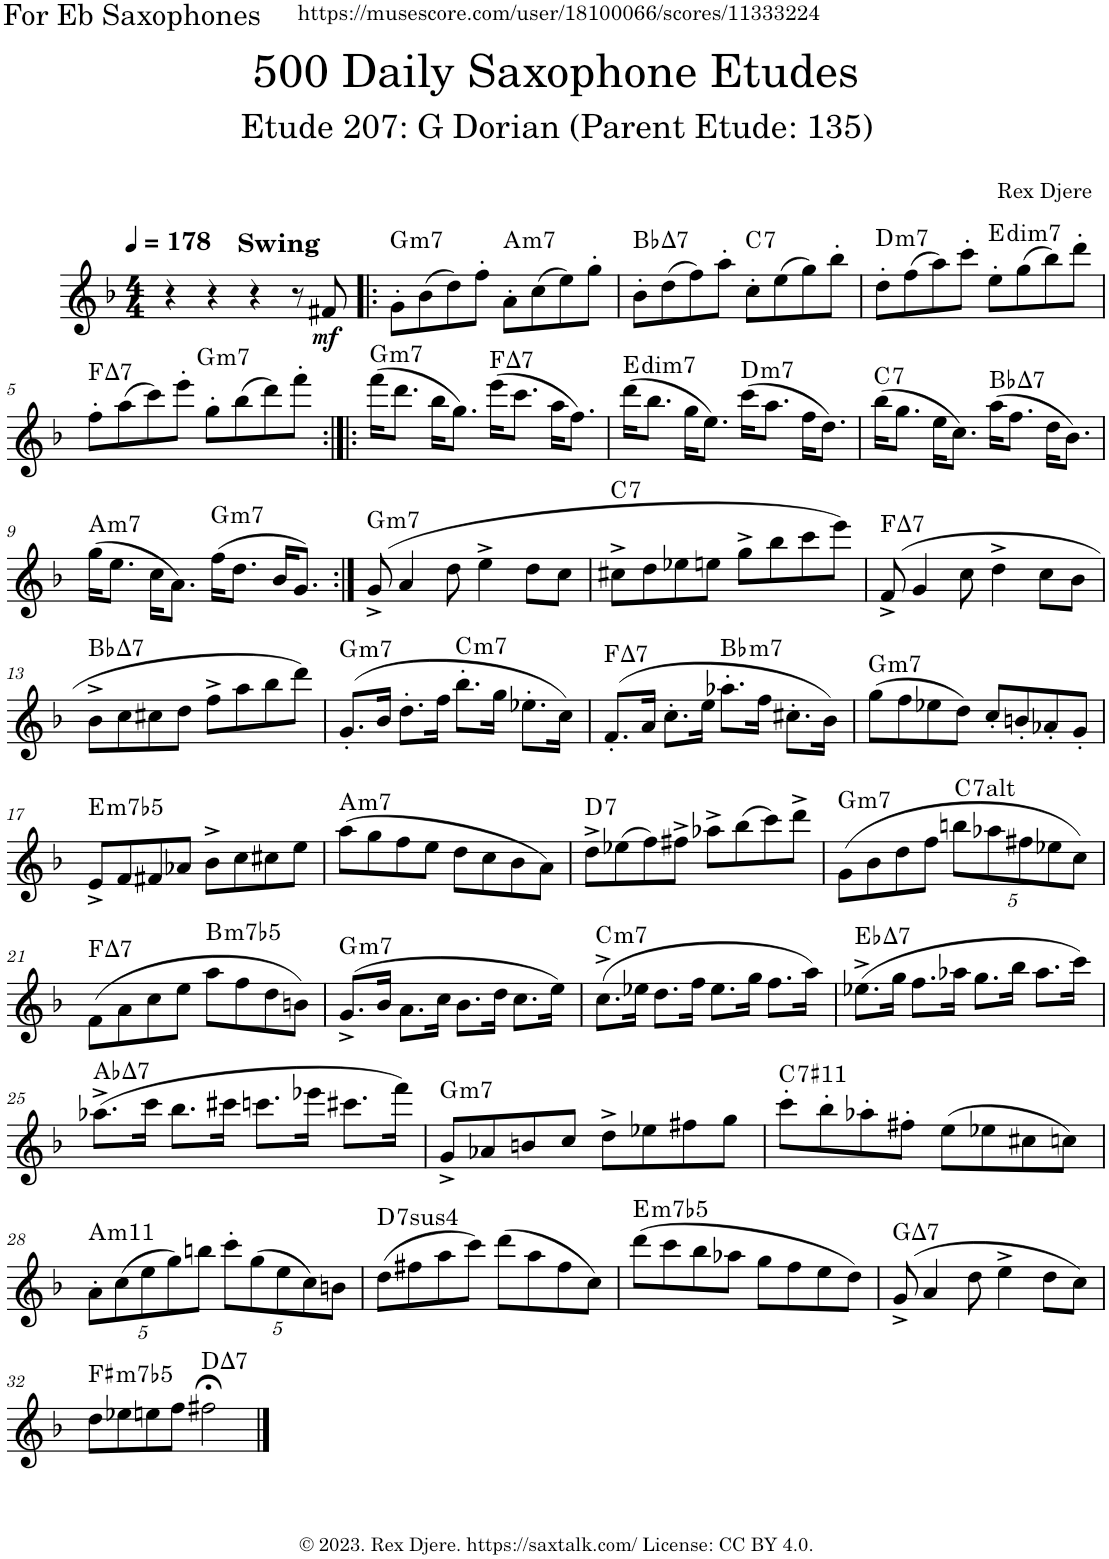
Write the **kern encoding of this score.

**kern	**dynam	**harte
*part1	*part1	*part1
*staff1	*staff1	*
*I"Alto Saxophone	*	*
*I'A. Sax.	*	*
*clefG2	*	*
*Trd5c9	*	*
*k[b-]	*	*
*M4/4	*	*
*MM178	*	*
=1	=1	=1
!LO:TX:a:B:t=Swing	!	!
4r	.	.
4r	.	.
4r	.	.
8r	.	.
!	!LO:DY:b	!
8f#X/	mf	.
=2!|:	=2!|:	=2!|:
!	!	!LO:H:kt=m7
8g'\L	.	G:min7
(8b-\	.	.
8dd\)	.	.
8ff'\J	.	.
!	!	!LO:H:kt=m7
8a'\L	.	A:min7
(8cc\	.	.
8ee\)	.	.
8gg'\J	.	.
=3	=3	=3
!	!	!LO:H:kt=7
8b-'\L	.	Bb:maj7
(8dd\	.	.
8ff\)	.	.
8aa'\J	.	.
!	!	!LO:H:kt=7
8cc'\L	.	C:7
(8ee\	.	.
8gg\)	.	.
8bb-'\J	.	.
=4	=4	=4
!	!	!LO:H:kt=m7
8dd'\L	.	D:min7
(8ff\	.	.
8aa\)	.	.
8ccc'\J	.	.
!	!	!LO:H:kt=dim7
8ee'\L	.	E:dim7
(8gg\	.	.
8bb-\)	.	.
8ddd'\J	.	.
!!LO:LB:g=z
=5	=5	=5
!	!	!LO:H:kt=7
8ff'\L	.	F:maj7
(8aa\	.	.
8ccc\)	.	.
8eee'\J	.	.
!	!	!LO:H:kt=m7
8gg'\L	.	G:min7
(8bb-\	.	.
8ddd\)	.	.
8fff'\J	.	.
=6:|!|:	=6:|!|:	=6:|!|:
!	!	!LO:H:kt=m7
(16fff\KL	.	G:min7
8.ddd\J	.	.
16bb-\KL	.	.
8.gg\J)	.	.
!	!	!LO:H:kt=7
(16eee\KL	.	F:maj7
8.ccc\J	.	.
16aa\KL	.	.
8.ff\J)	.	.
=7	=7	=7
!	!	!LO:H:kt=dim7
(16ddd\KL	.	E:dim7
8.bb-\J	.	.
16gg\KL	.	.
8.ee\J)	.	.
!	!	!LO:H:kt=m7
(16ccc\KL	.	D:min7
8.aa\J	.	.
16ff\KL	.	.
8.dd\J)	.	.
=8	=8	=8
!	!	!LO:H:kt=7
(16bb-\KL	.	C:7
8.gg\J	.	.
16ee\KL	.	.
8.cc\J)	.	.
!	!	!LO:H:kt=7
(16aa\KL	.	Bb:maj7
8.ff\J	.	.
16dd\KL	.	.
8.b-\J)	.	.
!!LO:LB:g=z
=9	=9	=9
!	!	!LO:H:kt=m7
(16gg\KL	.	A:min7
8.ee\J	.	.
16cc\KL	.	.
8.a\J)	.	.
!	!	!LO:H:kt=m7
(16ff\KL	.	G:min7
8.dd\J	.	.
16b-/KL	.	.
8.g/J)	.	.
=10:|!	=10:|!	=10:|!
!	!	!LO:H:kt=m7
(8g^/	.	G:min7
4a/	.	.
8dd\	.	.
4ee^\	.	.
8dd\L	.	.
8cc\J	.	.
=11	=11	=11
!	!	!LO:H:kt=7
8cc#X^\L	.	C:7
8dd\	.	.
8ee-X\	.	.
8een\J	.	.
8gg^\L	.	.
8bb-\	.	.
8ccc\	.	.
8eee\J)	.	.
=12	=12	=12
!	!	!LO:H:kt=7
(8f^/	.	F:maj7
4g/	.	.
8cc\	.	.
4dd^\	.	.
8cc\L	.	.
8b-\J	.	.
!!LO:LB:g=z
=13	=13	=13
!	!	!LO:H:kt=7
8b-^\L	.	Bb:maj7
8cc\	.	.
8cc#X\	.	.
8dd\J	.	.
8ff^\L	.	.
8aa\	.	.
8bb-\	.	.
8ddd\J)	.	.
=14	=14	=14
!	!	!LO:H:kt=m7
(8.g'/L	.	G:min7
16b-/Jk	.	.
8.dd'\L	.	.
16ff\Jk	.	.
!	!	!LO:H:kt=m7
8.bb-'\L	.	C:min7
16gg\Jk	.	.
8.ee-X'\L	.	.
16cc\Jk)	.	.
=15	=15	=15
!	!	!LO:H:kt=7
(8.f'/L	.	F:maj7
16a/Jk	.	.
8.cc'\L	.	.
16ee\Jk	.	.
!	!	!LO:H:kt=m7
8.aa-X'\L	.	Bb:min7
16ff\Jk	.	.
8.cc#X'\L	.	.
16b-\Jk)	.	.
=16	=16	=16
!	!	!LO:H:kt=m7
(8gg\L	.	G:min7
8ff\	.	.
8ee-X\	.	.
8dd\J)	.	.
8cc'/L	.	.
8bn'/	.	.
8a-X'/	.	.
8g'/J	.	.
!!LO:LB:g=z
=17	=17	=17
!	!	!LO:H:kt=m7b5
8e^/L	.	E:hdim7
8f/	.	.
8f#X/	.	.
8a-X/J	.	.
8b-^\L	.	.
8cc\	.	.
8cc#X\	.	.
8ee\J	.	.
=18	=18	=18
!	!	!LO:H:kt=m7
(8aa\L	.	A:min7
8gg\	.	.
8ff\	.	.
8ee\J	.	.
8dd\L	.	.
8cc\	.	.
8b-\	.	.
8a\J)	.	.
=19	=19	=19
!	!	!LO:H:kt=7
8dd^\L	.	D:7
(8ee-X\	.	.
8ff\)	.	.
8ff#X^\J	.	.
8aa-X^\L	.	.
(8bb-\	.	.
8ccc\)	.	.
8ddd^\J	.	.
=20	=20	=20
!	!	!LO:H:kt=m7
(8g\L	.	G:min7
8b-\	.	.
8dd\	.	.
8ff\J	.	.
*Xbrackettup	*	*
!	!	!LO:H:kt=7
10bbn\L	.	C:(3,b5,#5,b7,b9,#9)
10aa-X\	.	.
10ff#X\	.	.
10ee-X\	.	.
10cc\J)	.	.
!!LO:LB:g=z
=21	=21	=21
!	!	!LO:H:kt=7
(8f\L	.	F:maj7
8a\	.	.
8cc\	.	.
8ee\J	.	.
!	!	!LO:H:kt=m7b5
8aa\L	.	B:hdim7
8ff\	.	.
8dd\	.	.
8bn\J)	.	.
=22	=22	=22
!	!	!LO:H:kt=m7
(8.g^/L	.	G:min7
16b-/Jk	.	.
8.a\L	.	.
16cc\Jk	.	.
8.b-\L	.	.
16dd\Jk	.	.
8.cc\L	.	.
16ee\Jk)	.	.
=23	=23	=23
!	!	!LO:H:kt=m7
(8.cc^\L	.	C:min7
16ee-X\Jk	.	.
8.dd\L	.	.
16ff\Jk	.	.
8.ee-\L	.	.
16gg\Jk	.	.
8.ff\L	.	.
16aa\Jk)	.	.
=24	=24	=24
!	!	!LO:H:kt=7
(8.ee-X^\L	.	Eb:maj7
16gg\Jk	.	.
8.ff\L	.	.
16aa-X\Jk	.	.
8.gg\L	.	.
16bb-\Jk	.	.
8.aa-\L	.	.
16ccc\Jk)	.	.
!!LO:LB:g=z
=25	=25	=25
!	!	!LO:H:kt=7
(8.aa-X^\L	.	Ab:maj7
16ccc\Jk	.	.
8.bb-\L	.	.
16ccc#X\Jk	.	.
8.cccn\L	.	.
16eee-X\Jk	.	.
8.ccc#X\L	.	.
16fff\Jk)	.	.
=26	=26	=26
!	!	!LO:H:kt=m7
8g^/L	.	G:min7
8a-X/	.	.
8bn/	.	.
8cc/J	.	.
8dd^\L	.	.
8ee-X\	.	.
8ff#X\	.	.
8gg\J	.	.
=27	=27	=27
!	!	!LO:H:kt=7
8ccc'\L	.	C:7(#11)
8bb-'\	.	.
8aa-X'\	.	.
8ff#X'\J	.	.
(8ee\L	.	.
8ee-X\	.	.
8cc#X\	.	.
8ccn\J)	.	.
!!LO:LB:g=z
=28	=28	=28
!	!	!LO:H:kt=m11
10a'\L	.	A:min9(11)
(10cc\	.	.
10ee\	.	.
10gg\)	.	.
10bbn\J	.	.
10ccc'\L	.	.
(10gg\	.	.
10ee\	.	.
10cc\)	.	.
10bn\J	.	.
=29	=29	=29
!	!	!LO:H:kt=74
(8dd\L	.	D:sus4(7)
8ff#X\	.	.
8aa\	.	.
8ccc\J)	.	.
(8ddd\L	.	.
8aa\	.	.
8ff#\	.	.
8cc\J)	.	.
=30	=30	=30
!	!	!LO:H:kt=m7b5
(8ddd\L	.	E:hdim7
8ccc\	.	.
8bb-\	.	.
8aa-X\J	.	.
8gg\L	.	.
8ff\	.	.
8ee\	.	.
8dd\J)	.	.
=31	=31	=31
!	!	!LO:H:kt=7
(8g^/	.	G:maj7
4a/	.	.
8dd\	.	.
4ee^\	.	.
8dd\L	.	.
8cc\J)	.	.
!!LO:LB:g=z
=32	=32	=32
!	!	!LO:H:kt=m7b5
8dd\L	.	F#:hdim7
8ee-X\	.	.
8een\	.	.
8ff\J	.	.
!	!	!LO:H:kt=7
2ff#X;<\	.	D:maj7
==	==	==
*-	*-	*-
